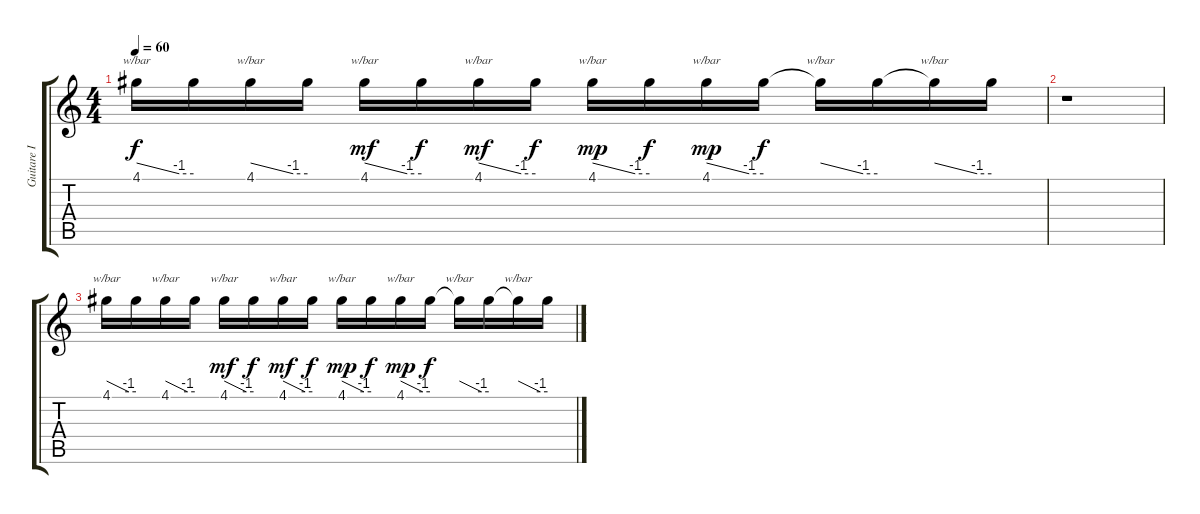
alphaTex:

\track ("Guitare I" "Guitare I") {instrument distortionguitar}
\staff {score tabs}
\tuning (E4 B3 G3 D3 A2 E2) {hide}
\ts (4 4)
\tempo 60
\clef g2
\ks c
4.1.16{tbe (custom default 0 0 45 -4 60 -4) dy f instrument pad2warm} 4.1{t}.16 4.1.16{tbe (custom default 0 0 45 -4 60 -4)} 4.1{t}.16 4.1.16{tbe (custom default 0 0 45 -4 60 -4) dy mf balance 16} 4.1{t}.16{dy f} 4.1.16{tbe (custom default 0 0 45 -4 60 -4) dy mf} 4.1{t}.16{dy f} 4.1.16{tbe (custom default 0 0 45 -4 60 -4) dy mp balance 0} 4.1{t}.16{dy f} 4.1.16{tbe (custom default 0 0 45 -4 60 -4) dy mp} 4.1{t}.16{dy f} 4.1{t}.16{tbe (custom default 0 0 45 -4 60 -4)} 4.1{t}.16 4.1{t}.16{tbe (custom default 0 0 45 -4 60 -4)} 4.1{t}.16 |
r.1 |
4.1.16{tbe (custom default 0 0 45 -4 60 -4) instrument pad2warm} 4.1{t}.16 4.1.16{tbe (custom default 0 0 45 -4 60 -4)} 4.1{t}.16 4.1.16{tbe (custom default 0 0 45 -4 60 -4) dy mf balance 16} 4.1{t}.16{dy f} 4.1.16{tbe (custom default 0 0 45 -4 60 -4) dy mf} 4.1{t}.16{dy f} 4.1.16{tbe (custom default 0 0 45 -4 60 -4) dy mp balance 0} 4.1{t}.16{dy f} 4.1.16{tbe (custom default 0 0 45 -4 60 -4) dy mp} 4.1{t}.16{dy f} 4.1{t}.16{tbe (custom default 0 0 45 -4 60 -4)} 4.1{t}.16 4.1{t}.16{tbe (custom default 0 0 45 -4 60 -4)} 4.1{t}.16
